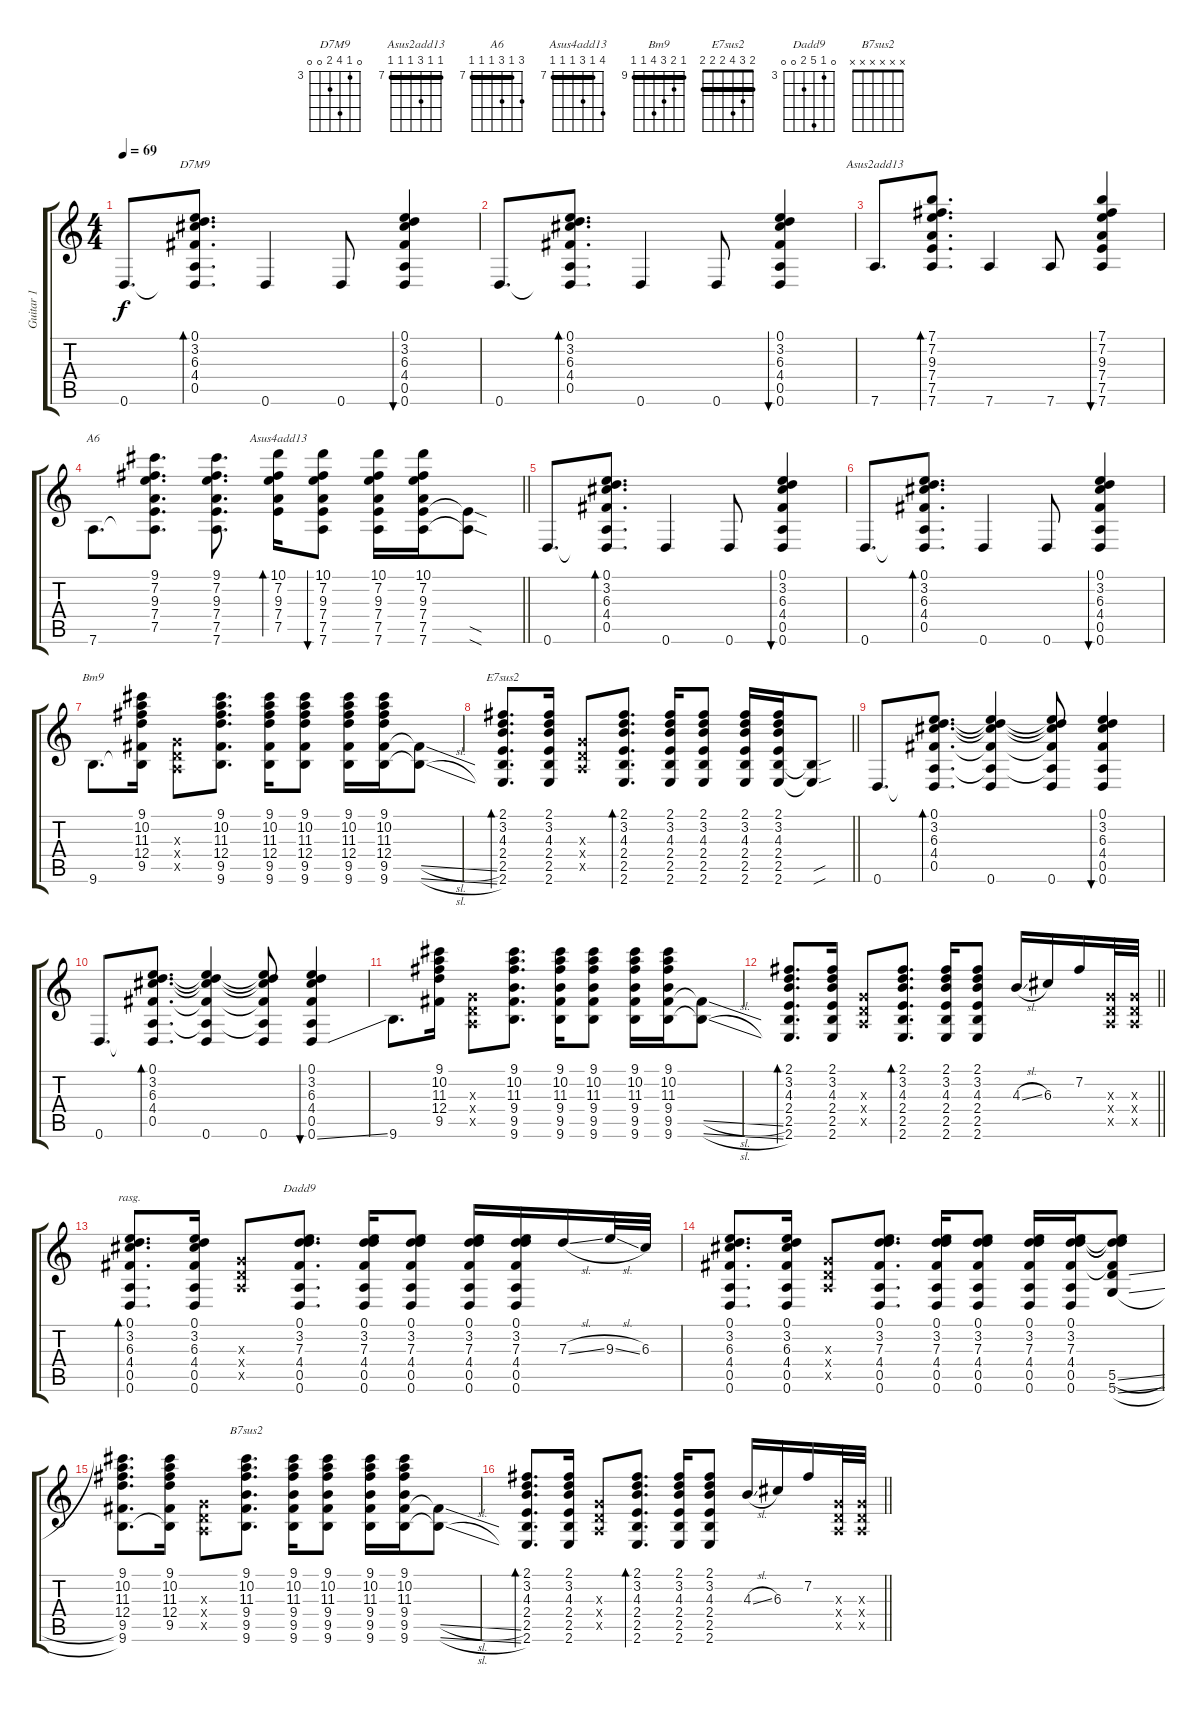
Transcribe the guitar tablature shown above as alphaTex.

\track ("Guitar 1" "Guitar 1") {instrument electricguitarjazz}
\staff {score tabs}
\tuning (E4 B3 G3 D3 A2 D2) {hide}
\chord ("D7M9" 0 3 6 4 0 0) {firstfret 3}
\chord ("Asus2add13" 7 7 9 7 7 7) {firstfret 7 barre 7}
\chord ("A6" 9 7 9 7 7 7) {firstfret 7 barre 7}
\chord ("Asus4add13" 10 7 9 7 7 7) {firstfret 7 barre 7}
\chord ("Bm9" 9 10 11 12 9 9) {firstfret 9 barre 9}
\chord ("E7sus2" 2 3 4 2 2 2) {barre 2}
\chord ("Dadd9" 0 3 7 4 0 0) {firstfret 3}
\chord ("B7sus2" x x x x x x)
\ts (4 4)
\tempo 69
\clef g2
\ks c
0.6.8{d dy f instrument electricguitarjazz} (0.1 3.2 6.3 4.4 0.5 0.6{t}).8{d bd 120 ch "D7M9"} 0.6.4 0.6.8 (0.1 3.2 6.3 4.4 0.5 0.6).4{bu 480} |
0.6.8{d} (0.1 3.2 6.3 4.4 0.5 0.6{t}).8{d bd 120} 0.6.4 0.6.8 (0.1 3.2 6.3 4.4 0.5 0.6).4{bu 480} |
7.6.8{d ch "Asus2add13"} (7.1 7.2 9.3 7.4 7.5 7.6).8{d bd 60} 7.6.4 7.6.8 (7.1 7.2 9.3 7.4 7.5 7.6).4{bu 480} |
\barLineRight lightlight
7.6.8{d ch "A6"} (9.1 7.2 9.3 7.4 7.5 7.6{t}).8{d} (9.1 7.2 9.3 7.4 7.5 7.6).8{d} (10.1 7.2 9.3 7.4 7.5).16{bd 60 ch "Asus4add13"} (10.1 7.2 9.3 7.4 7.5 7.6).8{bu 60} (10.1 7.2 9.3 7.4 7.5 7.6).16 (10.1 7.2 9.3 7.4 7.5 7.6).16 (7.5{sod t} 7.6{sod t}).8 |
0.6.8{d} (0.1 3.2 6.3 4.4 0.5 0.6{t}).8{d bd 60} 0.6.4 0.6.8 (0.1 3.2 6.3 4.4 0.5 0.6).4{bu 480} |
0.6.8{d} (0.1 3.2 6.3 4.4 0.5 0.6{t}).8{d bd 60} 0.6.4 0.6.8 (0.1 3.2 6.3 4.4 0.5 0.6).4{bu 480} |
9.6.8{d ch "Bm9"} (9.1 10.2 11.3 12.4 9.5 9.6{t}).16 (0.3{x} 0.4{x} 0.5{x}).8 (9.1 10.2 11.3 12.4 9.5 9.6).8{d} (9.1 10.2 11.3 12.4 9.5 9.6).16 (9.1 10.2 11.3 12.4 9.5 9.6).8 (9.1 10.2 11.3 12.4 9.5 9.6).16 (9.1 10.2 11.3 12.4 9.5 9.6).16 (9.5{sl t} 9.6{sl t}).8 |
\barLineRight lightlight
(2.1 3.2 4.3 2.4 2.5 2.6).8{d bd 60 ch "E7sus2"} (2.1 3.2 4.3 2.4 2.5 2.6).16 (0.3{x} 0.4{x} 0.5{x}).8 (2.1 3.2 4.3 2.4 2.5 2.6).8{d bd 120} (2.1 3.2 4.3 2.4 2.5 2.6).16 (2.1 3.2 4.3 2.4 2.5 2.6).8 (2.1 3.2 4.3 2.4 2.5 2.6).16 (2.1 3.2 4.3 2.4 2.5 2.6).16 (2.5{sou t} 2.6{sou t}).8 |
0.6.8{d} (0.1 3.2 6.3 4.4 0.5 0.6{t}).8{d bd 120} (0.1{t} 3.2{t} 6.3{t} 4.4{t} 0.5{t} 0.6).4 (0.1{t} 3.2{t} 6.3{t} 4.4{t} 0.5{t} 0.6).8 (0.1 3.2 6.3 4.4 0.5 0.6).4{bu 480} |
0.6.8{d} (0.1 3.2 6.3 4.4 0.5 0.6{t}).8{d bd 120} (0.1{t} 3.2{t} 6.3{t} 4.4{t} 0.5{t} 0.6).4 (0.1{t} 3.2{t} 6.3{t} 4.4{t} 0.5{t} 0.6).8 (0.1 3.2 6.3 4.4 0.5 0.6{ss}).4{bu 480} |
9.6.8{d} (9.1 10.2 11.3 12.4 9.5).16 (0.3{x} 0.4{x} 0.5{x}).8 (9.1 10.2 11.3 9.4 9.5 9.6).8{d} (9.1 10.2 11.3 9.4 9.5 9.6).16 (9.1 10.2 11.3 9.4 9.5 9.6).8 (9.1 10.2 11.3 9.4 9.5 9.6).16 (9.1 10.2 11.3 9.4 9.5 9.6).16 (9.5{sl t} 9.6{sl t}).8 |
\barLineRight lightlight
(2.1 3.2 4.3 2.4 2.5 2.6).8{d bd 60} (2.1 3.2 4.3 2.4 2.5 2.6).16 (0.3{x} 0.4{x} 0.5{x}).8 (2.1 3.2 4.3 2.4 2.5 2.6).8{d bd 120} (2.1 3.2 4.3 2.4 2.5 2.6).16 (2.1 3.2 4.3 2.4 2.5 2.6).8 4.3{sl}.16 6.3.16 7.2.16 (0.3{x} 0.4{x} 0.5{x}).32 (0.3{x} 0.4{x} 0.5{x}).32 |
\section ("" "")
(0.1 3.2 6.3 4.4 0.5 0.6).8{d bd 60 rasg ii} (0.1 3.2 6.3 4.4 0.5 0.6).16 (0.3{x} 0.4{x} 0.5{x}).8 (0.1 3.2 7.3 4.4 0.5 0.6).8{d ch "Dadd9"} (0.1 3.2 7.3 4.4 0.5 0.6).16 (0.1 3.2 7.3 4.4 0.5 0.6).8 (0.1 3.2 7.3 4.4 0.5 0.6).16 (0.1 3.2 7.3 4.4 0.5 0.6).16 7.3{sl}.16 9.3{sl}.32 6.3.32 |
(0.1 3.2 6.3 4.4 0.5 0.6).8{d} (0.1 3.2 6.3 4.4 0.5 0.6).16 (0.3{x} 0.4{x} 0.5{x}).8 (0.1 3.2 7.3 4.4 0.5 0.6).8{d} (0.1 3.2 7.3 4.4 0.5 0.6).16 (0.1 3.2 7.3 4.4 0.5 0.6).8 (0.1 3.2 7.3 4.4 0.5 0.6).16 (0.1 3.2 7.3 4.4 0.5 0.6).16 (0.1{t} 3.2{t} 7.3{t} 4.4{t} 5.5{sl} 5.6{sl}).8 |
(9.1 10.2 11.3 12.4 9.5 9.6).8{d} (9.1 10.2 11.3 12.4 9.5 9.6{t}).16 (0.3{x} 0.4{x} 0.5{x}).8 (9.1 10.2 11.3 9.4 9.5 9.6).8{d ch "B7sus2"} (9.1 10.2 11.3 9.4 9.5 9.6).16 (9.1 10.2 11.3 9.4 9.5 9.6).8 (9.1 10.2 11.3 9.4 9.5 9.6).16 (9.1 10.2 11.3 9.4 9.5 9.6).16 (9.5{sl t} 9.6{sl t}).8 |
\barLineRight lightlight
(2.1 3.2 4.3 2.4 2.5 2.6).8{d bd 60} (2.1 3.2 4.3 2.4 2.5 2.6).16 (0.3{x} 0.4{x} 0.5{x}).8 (2.1 3.2 4.3 2.4 2.5 2.6).8{d bd 120} (2.1 3.2 4.3 2.4 2.5 2.6).16 (2.1 3.2 4.3 2.4 2.5 2.6).8 4.3{sl}.16 6.3.16 7.2.16 (0.3{x} 0.4{x} 0.5{x}).32 (0.3{x} 0.4{x} 0.5{x}).32
